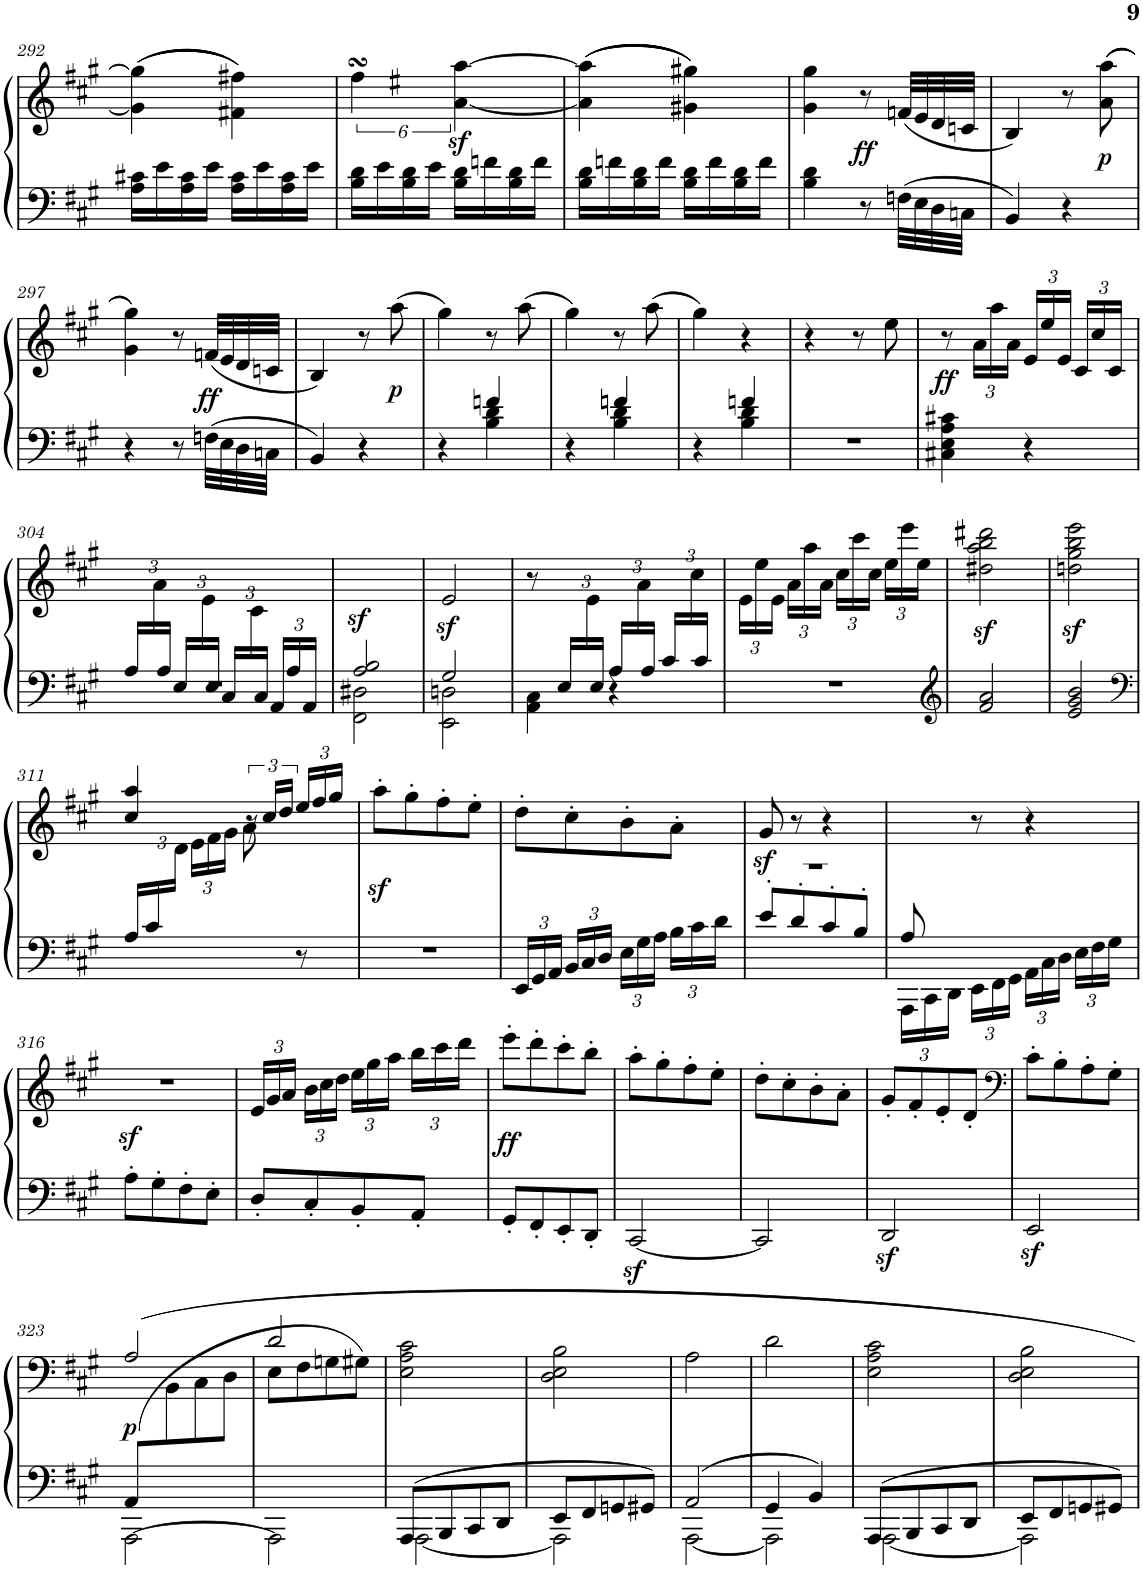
**kern	**kern	**dynam
*part1	*part1	*part1
*staff2	*staff1	*staff1/2
*I"Piano	*	*
*I'Pno.	*	*
!!LO:PB:g=z
*clefF4	*clefG2	*
*k[f#c#g#]	*k[f#c#g#]	*
*A:	*A:	*
*M2/4	*M2/4	*
=292	=292	=292
16A\ 16c#X\LL	((4g\] 4gg\]	.
16e\	.	.
16A\ 16c#\	.	.
16e\JJ	.	.
16A\ 16c#\LL	4f#X\ 4ff#X\))	.
16e\	.	.
16A\ 16c#\	.	.
16e\JJ	.	.
=293	=293	=293
*	*^	*
16B\ 16d\LL	4ff#sSSS\	24ff#	.
.	.	24gg#	.
16e\	.	.	.
.	.	24ff#	.
16B\ 16d\	.	24ee#X	.
.	.	24ff#	.
16e\JJ	.	.	.
.	.	24gg#	.
!	!	!	!LO:DY:b
16B\ 16d\LL	[4a\ [4aa\	4ryy	sf
16fn\	.	.	.
16B\ 16d\	.	.	.
16f\JJ	.	.	.
*	*v	*v	*
=294	=294	=294
16B\ 16d\LL	((4a\] 4aa\]	.
16fn\	.	.
16B\ 16d\	.	.
16f\JJ	.	.
16B\ 16d\LL	4g#X\ 4gg#X\))	.
16f\	.	.
16B\ 16d\	.	.
16f\JJ	.	.
=295	=295	=295
4B\ 4d\	4g#\ 4gg#\	.
!	!	!LO:DY:b
8r	8r	ff
32Fn\LLL	(32fn/LLL	.
32E\	32e/	.
32D\	32d/	.
32Cn\JJJ	32cn/JJJ	.
=296	=296	=296
4BB/	4B/)	.
4r	8r	.
!	!	!LO:DY:b
.	((8a\ 8aa\	p
!!LO:LB:g=z
=297	=297	=297
4r	4g#\ 4gg#\))	.
8r	8r	.
!	!	!LO:DY:b
32Fn\LLL	(32fn/LLL	ff
32E\	32e/	.
32D\	32d/	.
32Cn\JJJ	32cn/JJJ	.
=298	=298	=298
4BB/	4B/)	.
4r	8r	.
!	!	!LO:DY:b
.	(8aa\	p
=299	=299	=299
*^	*	*
4r	4ryy	4gg#\)	.
4fn/	4B\ 4d\	8r	.
.	.	(8aa\	.
=300	=300	=300	=300
4r	4ryy	4gg#\)	.
4fn/	4B\ 4d\	8r	.
.	.	(8aa\	.
=301	=301	=301	=301
4r	4ryy	4gg#\)	.
4fn/	4B\ 4d\	4r	.
*v	*v	*	*
=302	=302	=302
2r	4r	.
.	8r	.
.	8ee\	.
=303	=303	=303
!	!	!LO:DY:b
4C#X\ 4E\ 4A\ 4c#X\	8r	ff
*	*Xbrackettup	*
.	24a\LL	.
.	24aa\	.
.	24a\JJ	.
4r	24e/LL	.
.	24ee/	.
.	24e/JJ	.
.	24c#/LL	.
.	24cc#/	.
.	24c#/JJ	.
!!LO:LB:g=z
=304	=304	=304
*Xbrackettup	*	*
*^	*	*
24A/LL	2r	24ryy	.
24ryy	.	24a\	.
24A/JJ	.	12ryy	.
24E/LL	.	.	.
24ryy	.	24e\	.
24E/JJ	.	12ryy	.
24C#/LL	.	.	.
24ryy	.	24c#\	.
24C#/JJ	.	6ryy	.
24AA/LL	.	.	.
24A/	.	.	.
24AA/JJ	.	.	.
=305	=305	=305	=305
!	!	!	!LO:DY:b
2A/ 2B/	2FF#\ 2D#X\	2ryy	sf
=306	=306	=306	=306
!	!	!	!LO:DY:a=2
2G#/	2EE\ 2Dn\	2e/	sf
=307	=307	=307	=307
8ryy	4AA\ 4C#\	8r	.
24E/LL	.	24ryy	.
24ryy	.	24e\	.
24E/JJ	.	12ryy	.
24A/LL	4r	.	.
24ryy	.	24a\	.
24A/JJ	.	12ryy	.
24c#/LL	.	.	.
24ryy	.	24cc#\	.
24c#/JJ	.	24ryy	.
*v	*v	*	*
=308	=308	=308
2r	24e\LL	.
.	24ee\	.
.	24e\JJ	.
.	24a\LL	.
.	24aa\	.
.	24a\JJ	.
.	24cc#\LL	.
.	24ccc#\	.
.	24cc#\JJ	.
.	24ee\LL	.
.	24eee\	.
.	24ee\JJ	.
=309	=309	=309
*clefG2	*	*
2f#/ 2a/	2dd#X\z< 2aa\z< 2bb\z< 2ddd#X\z<	.
=310	=310	=310
2e/ 2g#/ 2b/	2ddn\z< 2gg#\z< 2bb\z< 2eee\z<	.
!!LO:LB:g=z
=311	=311	=311
*clefF4	*	*
*	*^	*
24A/LL	4cc#/ 4aa/	12ryy	.
24c#/	.	.	.
24%7ryy	.	24d\JJ	.
.	.	24e\LL	.
.	.	24f#\	.
.	.	24g#\JJ	.
*	*brackettup	*	*
.	24r	8a\	.
.	24cc#/LL	.	.
.	24dd/JJ	.	.
*	*Xbrackettup	*	*
8r	24ee/LL	8ryy	.
.	24ff#/	.	.
.	24gg#/JJ	.	.
*	*v	*v	*
=312	=312	=312
2r	8aaz<'\L	.
.	8gg#'\	.
.	8ff#'\	.
.	8ee'\J	.
=313	=313	=313
24EE/LL	8dd'\L	.
24GG#/	.	.
24AA/JJ	.	.
24BB/LL	8cc#'\	.
24C#/	.	.
24D/JJ	.	.
24E\LL	8b'\	.
24G#\	.	.
24A\JJ	.	.
24B\LL	8a'\J	.
24c#\	.	.
24d\JJ	.	.
=314	=314	=314
*^	*	*
!	!	!	!LO:DY:a=2
2r	8e'/L	8g#/	sf
.	8d'/	8r	.
.	8c#'/	4r	.
.	8B'/J	.	.
=315	=315	=315	=315
8A/	24AAA\LL	8ryy	.
.	24CC#\	.	.
.	24DD\JJ	.	.
4.ryy	24EE\LL	8r	.
.	24FF#\	.	.
.	24GG#\JJ	.	.
.	24AA\LL	4r	.
.	24C#\	.	.
.	24D\JJ	.	.
.	24E\LL	.	.
.	24F#\	.	.
.	24G#\JJ	.	.
*v	*v	*	*
!!LO:LB:g=z
=316	=316	=316
8Az>'\L	2r	.
8G#'\	.	.
8F#'\	.	.
8E'\J	.	.
=317	=317	=317
8D'/L	24e/LL	.
.	24g#/	.
.	24a/JJ	.
8C#'/	24b\LL	.
.	24cc#\	.
.	24dd\JJ	.
8BB'/	24ee\LL	.
.	24gg#\	.
.	24aa\JJ	.
8AA'/J	24bb\LL	.
.	24ccc#\	.
.	24ddd\JJ	.
=318	=318	=318
!	!	!LO:DY:b
8GG#'/L	8eee'\L	ff
8FF#'/	8ddd'\	.
8EE'/	8ccc#'\	.
8DD'/J	8bb'\J	.
=319	=319	=319
[2CC#z</	8aa'\L	.
.	8gg#'\	.
.	8ff#'\	.
.	8ee'\J	.
=320	=320	=320
2CC#/]	8dd'\L	.
.	8cc#'\	.
.	8b'\	.
.	8a'\J	.
=321	=321	=321
2DDz</	8g#'/L	.
.	8f#'/	.
.	8e'/	.
.	8d'/J	.
=322	=322	=322
*	*clefF4	*
2EEz</	8c#'\L	.
.	8B'\	.
.	8A'\	.
.	8G#'\J	.
!!LO:LB:g=z
=323	=323	=323
*^	*^	*
!	!	!	!	!LO:DY:b
(8AA/L	[2AAA\	2A/	8ryy	p
4.ryy	.	.	8BB\	.
.	.	.	8C#\	.
.	.	.	8D\J	.
*v	*v	*	*	*
=324	=324	=324	=324
2AAA\]	2d/	8E\L	.
.	.	8F#\	.
.	.	8Gn\	.
.	.	8G#X\J)	.
*	*v	*v	*
=325	=325	=325
*^	*	*
8AAA/L	[2AAA\	2E\ 2A\ 2c#\	.
8BBB/	.	.	.
8CC#/	.	.	.
8DD/J	.	.	.
=326	=326	=326	=326
8EE/L	2AAA\]	2D\ 2E\ 2B\	.
8FF#/	.	.	.
8GGn/	.	.	.
8GG#X/J	.	.	.
=327	=327	=327	=327
2AA/	[2AAA\	2A\	.
=328	=328	=328	=328
4GG#/	2AAA\]	2d\	.
4BB/	.	.	.
=329	=329	=329	=329
8AAA/L	[2AAA\	2E\ 2A\ 2c#\	.
8BBB/	.	.	.
8CC#/	.	.	.
8DD/J	.	.	.
=330	=330	=330	=330
8EE/L	2AAA\]	2D\ 2E\ 2B\	.
8FF#/	.	.	.
8GGn/	.	.	.
8GG#X/J	.	.	.
*v	*v	*	*
=	=	=
*-	*-	*-
